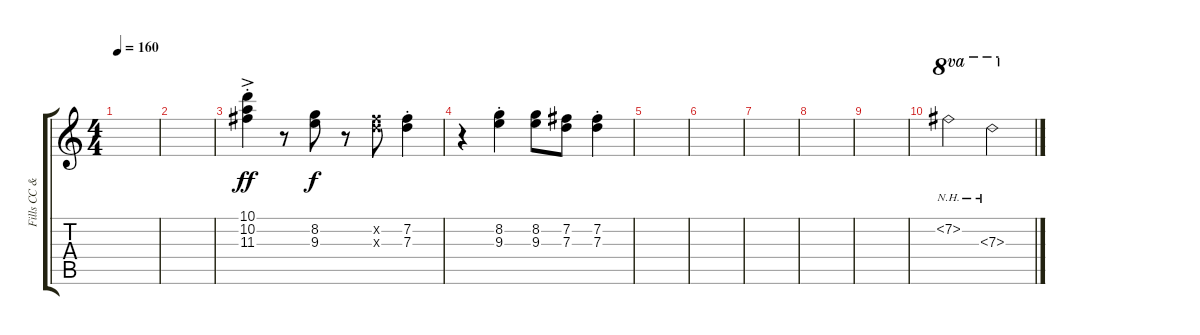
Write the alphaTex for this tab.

\track ("Fills CC & Brett" "Fills CC &") {instrument distortionguitar}
\staff {score tabs}
\tuning (E4 B3 G3 D3 A2 E2) {hide}
\ts (4 4)
\tempo 160
\clef g2
\ks c
|
|
(10.1{ac st} 10.2 11.3).4{dy ff} r.8 (8.2 9.3).8{dy f} r.8 (7.2{x} 7.3{x}).8 (7.2 7.3{st}).4 |
r.4 (8.2 9.3{st}).4 (8.2 9.3).8 (7.2 7.3).8 (7.2 7.3{st}).4 |
|
|
|
|
|
7.2{nh}.2{ot 8va} 7.3{nh}.2{ot 8va}
